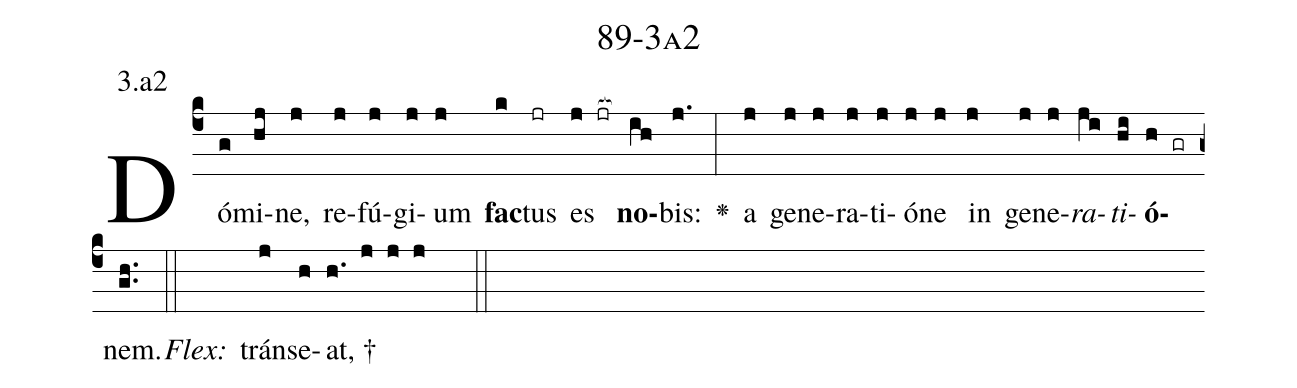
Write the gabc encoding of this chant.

name: 89-3a2;
annotation: 3.a2;
%%
(c4)Dó(g)mi(hj)ne,(j) re(j)fú(j)gi(j)um(j) <b>fac</b>(k)tus(jr) es(j jr[ocb:1{]) <b>no</b>(ih[ocb:0}])bis:(j.) <v>\greheightstar</v>(:) a(j) ge(j)ne(j)ra(j)ti(j)ó(j)ne(j) in(j) ge(j)ne(j)<i>ra</i>(ji)<i>ti</i>(hi)<b>ó</b>(h gr)nem.(gh..) (::)
<i>Flex:</i>()  tráns(j)e(h)at, †(h. j j j  ::)

%E(j) u(j) o(ji) u(hi) a(h) e.(gh..) (::)
